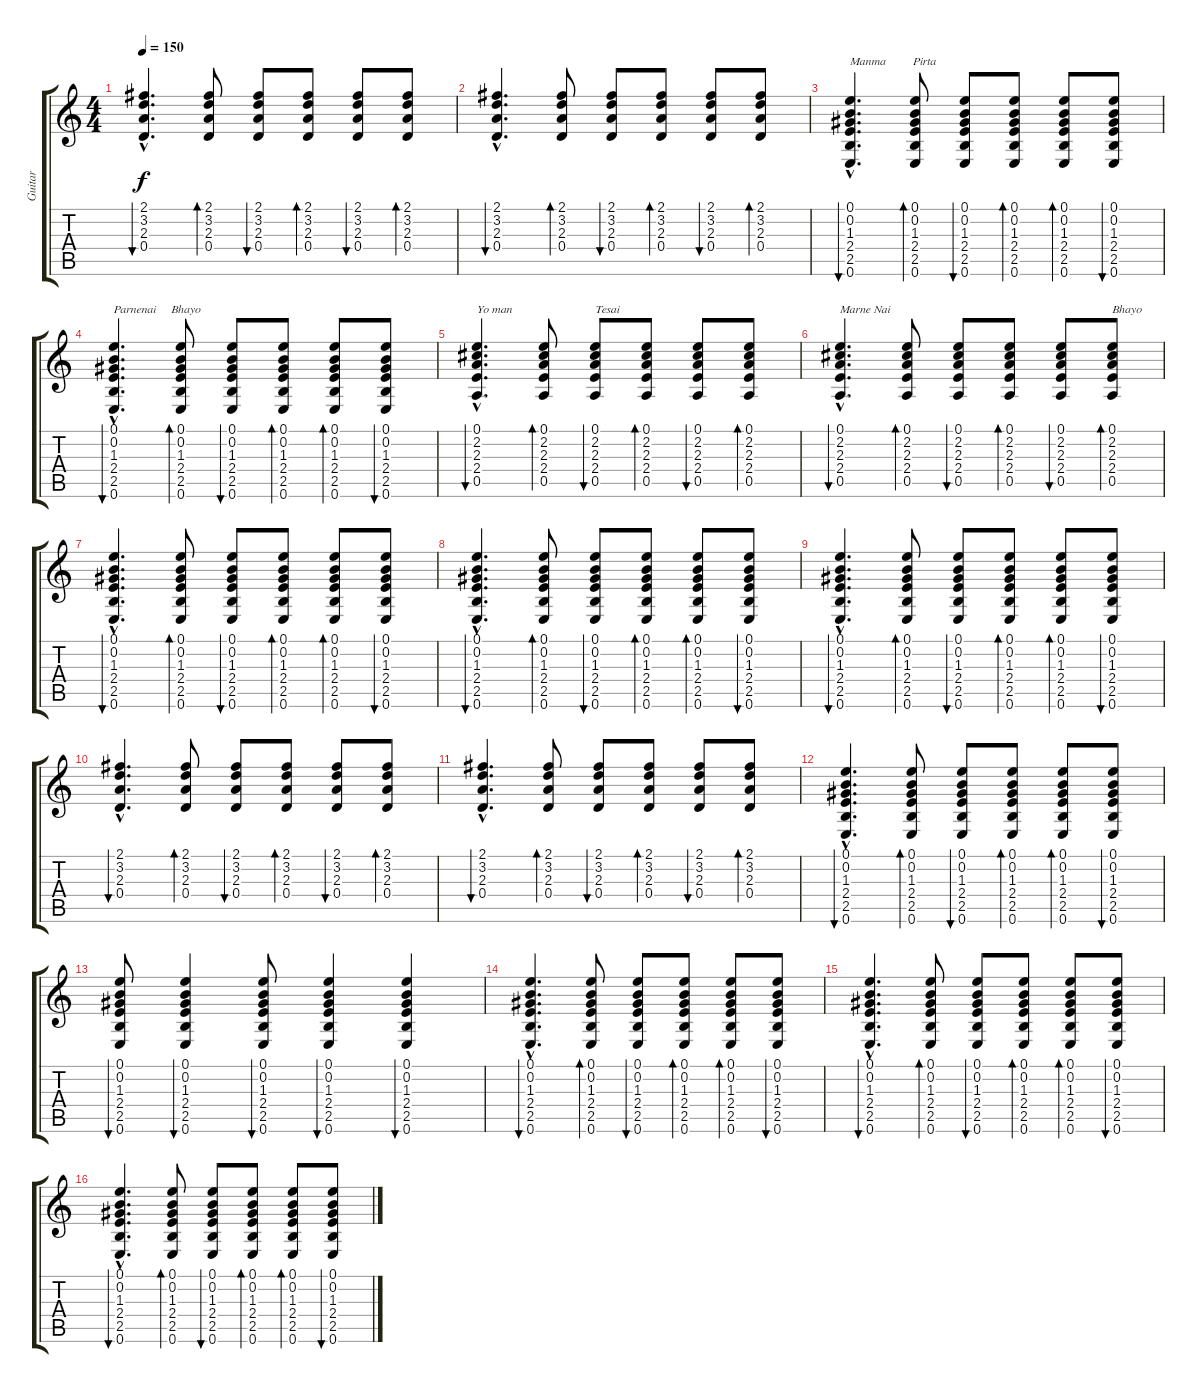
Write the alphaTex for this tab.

\track ("Guitar" "Guitar") {instrument acousticguitarnylon}
\staff {score tabs}
\tuning (E4 B3 G3 D3 A2 E2) {hide}
\ts (4 4)
\tempo 150
\clef g2
\ks c
(2.1{hac} 3.2{hac} 2.3{hac} 0.4{hac}).4{d bu 30 dy f} (2.1 3.2 2.3 0.4).8{bd 30} (2.1 3.2 2.3 0.4).8{bu 30} (2.1 3.2 2.3 0.4).8{bd 30} (2.1 3.2 2.3 0.4).8{bu 30} (2.1 3.2 2.3 0.4).8{bd 30} |
(2.1{hac} 3.2{hac} 2.3{hac} 0.4{hac}).4{d bu 30} (2.1 3.2 2.3 0.4).8{bd 30} (2.1 3.2 2.3 0.4).8{bu 30} (2.1 3.2 2.3 0.4).8{bd 30} (2.1 3.2 2.3 0.4).8{bu 30} (2.1 3.2 2.3 0.4).8{bd 30} |
(0.1{hac} 0.2{hac} 1.3{hac} 2.4{hac} 2.5{hac} 0.6{hac}).4{d bu 120 txt "Manma         Pirta"} (0.1 0.2 1.3 2.4 2.5 0.6).8{bd 30} (0.1 0.2 1.3 2.4 2.5 0.6).8{bu 30} (0.1 0.2 1.3 2.4 2.5 0.6).8{bd 30} (0.1 0.2 1.3 2.4 2.5 0.6).8{bd 30} (0.1 0.2 1.3 2.4 2.5 0.6).8{bu 30} |
(0.1{hac} 0.2{hac} 1.3{hac} 2.4{hac} 2.5{hac} 0.6{hac}).4{d bu 120 txt "Parnenai     Bhayo"} (0.1 0.2 1.3 2.4 2.5 0.6).8{bd 30} (0.1 0.2 1.3 2.4 2.5 0.6).8{bu 30} (0.1 0.2 1.3 2.4 2.5 0.6).8{bd 30} (0.1 0.2 1.3 2.4 2.5 0.6).8{bd 30} (0.1 0.2 1.3 2.4 2.5 0.6).8{bu 30} |
(0.1{hac} 2.2{hac} 2.3{hac} 2.4{hac} 0.5{hac}).4{d bu 30 txt "Yo man "} (0.1 2.2 2.3 2.4 0.5).8{bd 30} (0.1 2.2 2.3 2.4 0.5).8{bu 30 txt "Tesai"} (0.1 2.2 2.3 2.4 0.5).8{bd 30} (0.1 2.2 2.3 2.4 0.5).8{bu 30} (0.1 2.2 2.3 2.4 0.5).8{bd 30} |
(0.1{hac} 2.2{hac} 2.3{hac} 2.4{hac} 0.5{hac}).4{d bu 30 txt "Marne Nai"} (0.1 2.2 2.3 2.4 0.5).8{bd 30} (0.1 2.2 2.3 2.4 0.5).8{bu 30} (0.1 2.2 2.3 2.4 0.5).8{bd 30} (0.1 2.2 2.3 2.4 0.5).8{bu 30} (0.1 2.2 2.3 2.4 0.5).8{bd 30 txt "Bhayo"} |
(0.1{hac} 0.2{hac} 1.3{hac} 2.4{hac} 2.5{hac} 0.6{hac}).4{d bu 120} (0.1 0.2 1.3 2.4 2.5 0.6).8{bd 30} (0.1 0.2 1.3 2.4 2.5 0.6).8{bu 30} (0.1 0.2 1.3 2.4 2.5 0.6).8{bd 30} (0.1 0.2 1.3 2.4 2.5 0.6).8{bd 30} (0.1 0.2 1.3 2.4 2.5 0.6).8{bu 30} |
(0.1{hac} 0.2{hac} 1.3{hac} 2.4{hac} 2.5{hac} 0.6{hac}).4{d bu 120} (0.1 0.2 1.3 2.4 2.5 0.6).8{bd 30} (0.1 0.2 1.3 2.4 2.5 0.6).8{bu 30} (0.1 0.2 1.3 2.4 2.5 0.6).8{bd 30} (0.1 0.2 1.3 2.4 2.5 0.6).8{bd 30} (0.1 0.2 1.3 2.4 2.5 0.6).8{bu 30} |
(0.1{hac} 0.2{hac} 1.3{hac} 2.4{hac} 2.5{hac} 0.6{hac}).4{d bu 120} (0.1 0.2 1.3 2.4 2.5 0.6).8{bd 30} (0.1 0.2 1.3 2.4 2.5 0.6).8{bu 30} (0.1 0.2 1.3 2.4 2.5 0.6).8{bd 30} (0.1 0.2 1.3 2.4 2.5 0.6).8{bd 30} (0.1 0.2 1.3 2.4 2.5 0.6).8{bu 30} |
(2.1{hac} 3.2{hac} 2.3{hac} 0.4{hac}).4{d bu 30} (2.1 3.2 2.3 0.4).8{bd 30} (2.1 3.2 2.3 0.4).8{bu 30} (2.1 3.2 2.3 0.4).8{bd 30} (2.1 3.2 2.3 0.4).8{bu 30} (2.1 3.2 2.3 0.4).8{bd 30} |
(2.1{hac} 3.2{hac} 2.3{hac} 0.4{hac}).4{d bu 30} (2.1 3.2 2.3 0.4).8{bd 30} (2.1 3.2 2.3 0.4).8{bu 30} (2.1 3.2 2.3 0.4).8{bd 30} (2.1 3.2 2.3 0.4).8{bu 30} (2.1 3.2 2.3 0.4).8{bd 30} |
(0.1{hac} 0.2{hac} 1.3{hac} 2.4{hac} 2.5{hac} 0.6{hac}).4{d bu 120} (0.1 0.2 1.3 2.4 2.5 0.6).8{bd 30} (0.1 0.2 1.3 2.4 2.5 0.6).8{bu 30} (0.1 0.2 1.3 2.4 2.5 0.6).8{bd 30} (0.1 0.2 1.3 2.4 2.5 0.6).8{bd 30} (0.1 0.2 1.3 2.4 2.5 0.6).8{bu 30} |
(0.1 0.2 1.3 2.4 2.5 0.6).8{bu 30} (0.1 0.2 1.3 2.4 2.5 0.6).4{bu 30} (0.1 0.2 1.3 2.4 2.5 0.6).8{bu 30} (0.1 0.2 1.3 2.4 2.5 0.6).4{bu 30} (0.1 0.2 1.3 2.4 2.5 0.6).4{bu 30} |
(0.1{hac} 0.2{hac} 1.3{hac} 2.4{hac} 2.5{hac} 0.6{hac}).4{d bu 120} (0.1 0.2 1.3 2.4 2.5 0.6).8{bd 30} (0.1 0.2 1.3 2.4 2.5 0.6).8{bu 30} (0.1 0.2 1.3 2.4 2.5 0.6).8{bd 30} (0.1 0.2 1.3 2.4 2.5 0.6).8{bd 30} (0.1 0.2 1.3 2.4 2.5 0.6).8{bu 30} |
(0.1{hac} 0.2{hac} 1.3{hac} 2.4{hac} 2.5{hac} 0.6{hac}).4{d bu 120} (0.1 0.2 1.3 2.4 2.5 0.6).8{bd 30} (0.1 0.2 1.3 2.4 2.5 0.6).8{bu 30} (0.1 0.2 1.3 2.4 2.5 0.6).8{bd 30} (0.1 0.2 1.3 2.4 2.5 0.6).8{bd 30} (0.1 0.2 1.3 2.4 2.5 0.6).8{bu 30} |
(0.1{hac} 0.2{hac} 1.3{hac} 2.4{hac} 2.5{hac} 0.6{hac}).4{d bu 120} (0.1 0.2 1.3 2.4 2.5 0.6).8{bd 30} (0.1 0.2 1.3 2.4 2.5 0.6).8{bu 30} (0.1 0.2 1.3 2.4 2.5 0.6).8{bd 30} (0.1 0.2 1.3 2.4 2.5 0.6).8{bd 30} (0.1 0.2 1.3 2.4 2.5 0.6).8{bu 30}
